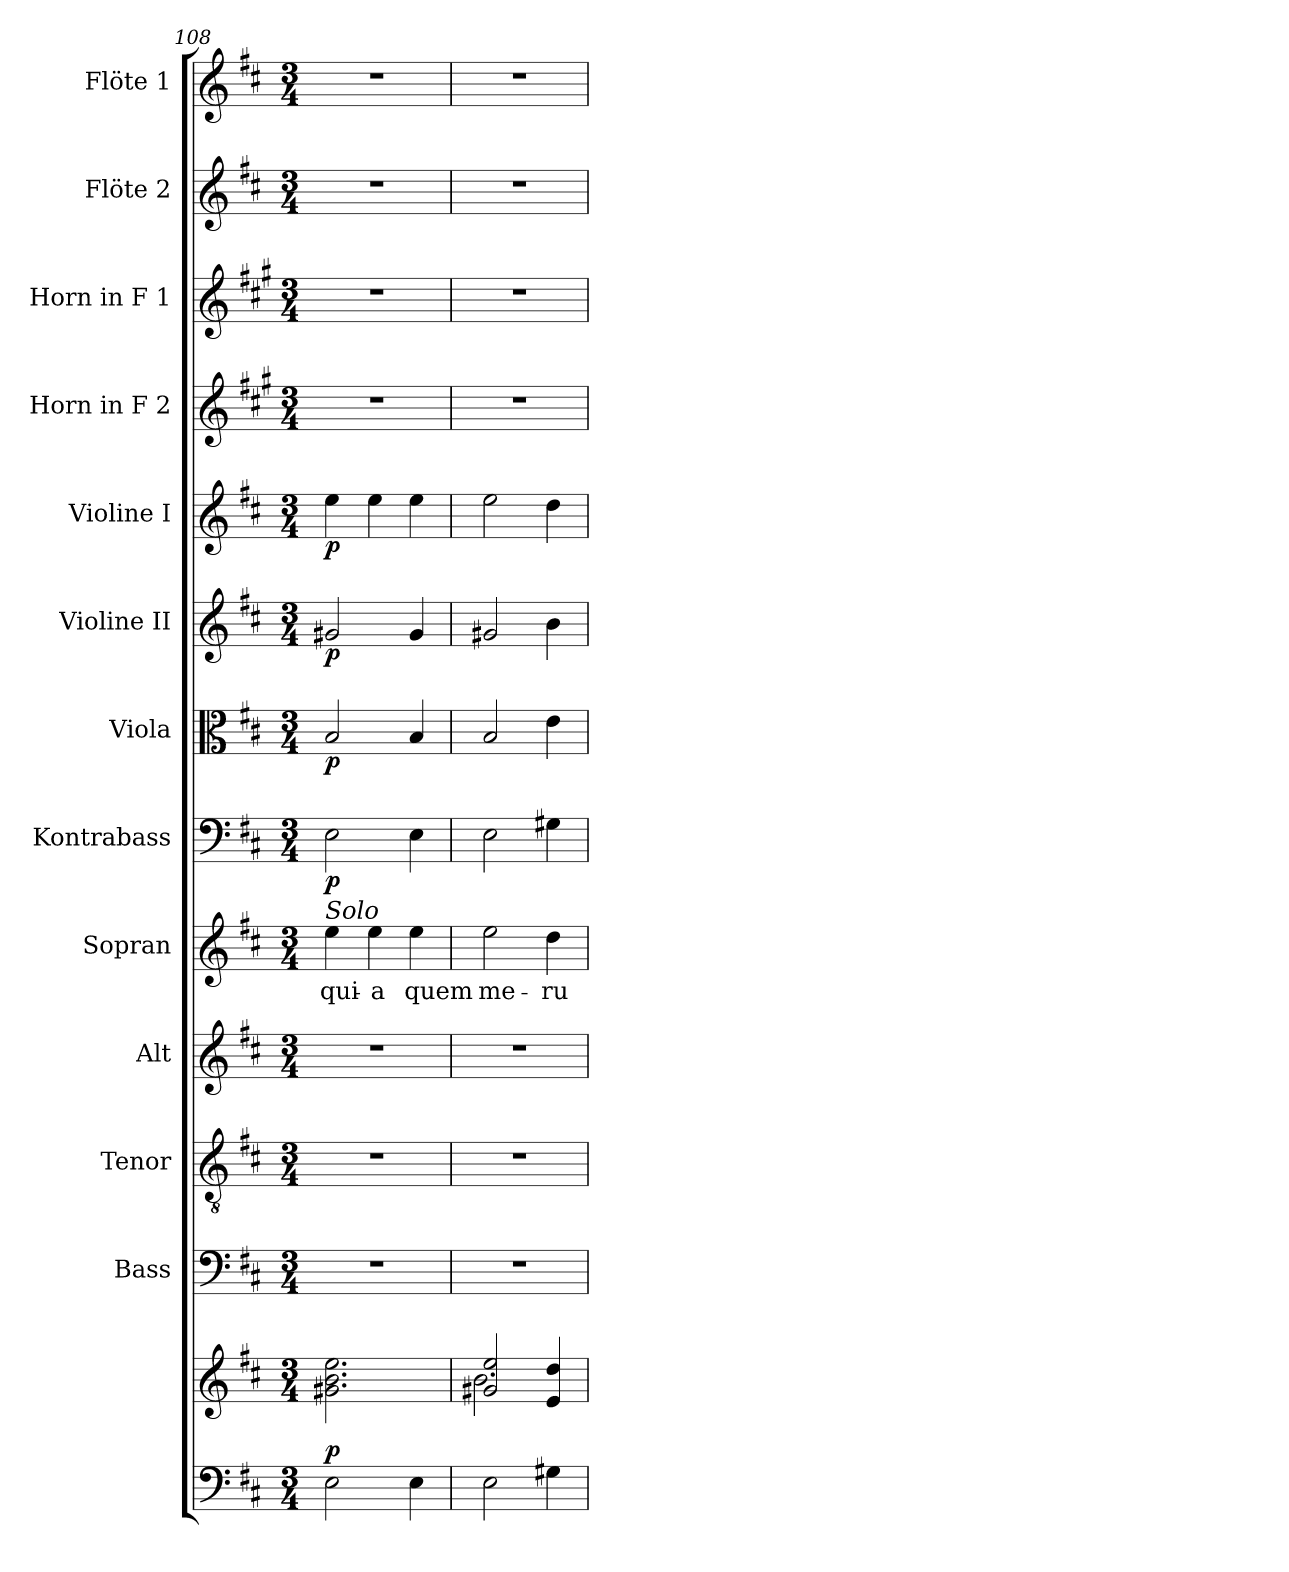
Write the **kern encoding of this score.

**kern	**kern	**dynam	**kern	**kern	**kern	**kern	**text	**kern	**dynam	**kern	**dynam	**kern	**dynam	**kern	**dynam	**kern	**kern	**kern	**kern
*part13	*part13	*part13	*part12	*part11	*part10	*part9	*part9	*part8	*part8	*part7	*part7	*part6	*part6	*part5	*part5	*part4	*part3	*part2	*part1
*staff14	*staff13	*staff13/14	*staff12	*staff11	*staff10	*staff9	*staff9	*staff8	*staff8	*staff7	*staff7	*staff6	*staff6	*staff5	*staff5	*staff4	*staff3	*staff2	*staff1
*	*	*	*I"Bass	*I"Tenor	*I"Alt	*I"Sopran	*	*I"Kontrabass	*	*I"Viola	*	*I"Violine II	*	*I"Violine I	*	*I"Horn in F 2	*I"Horn in F 1	*I"Flöte 2	*I"Flöte 1
*	*	*	*I'B.	*I'T.	*I'A.	*I'S.	*	*I'Kb.	*	*I'Vla.	*	*I'Vl. II	*	*I'Vl. I	*	*I'Hrn. F 2	*I'Hrn. F 1	*I'Fl. 2	*I'Fl. 1
!!LO:PB:g=z
*clefF4	*clefG2	*	*clefF4	*clefGv2	*clefG2	*clefG2	*	*clefF4	*	*clefC3	*	*clefG2	*	*clefG2	*	*clefG2	*clefG2	*clefG2	*clefG2
*	*	*	*	*	*	*	*	*ITrd7c12	*	*	*	*	*	*	*	*ITrd4c7	*ITrd4c7	*	*
*k[f#c#]	*k[f#c#]	*	*k[f#c#]	*k[f#c#]	*k[f#c#]	*k[f#c#]	*	*k[f#c#]	*	*k[f#c#]	*	*k[f#c#]	*	*k[f#c#]	*	*k[f#c#]	*k[f#c#]	*k[f#c#]	*k[f#c#]
*D:	*D:	*	*D:	*D:	*D:	*D:	*	*D:	*	*D:	*	*D:	*	*D:	*	*D:	*D:	*D:	*D:
*M3/4	*M3/4	*	*M3/4	*M3/4	*M3/4	*M3/4	*	*M3/4	*	*M3/4	*	*M3/4	*	*M3/4	*	*M3/4	*M3/4	*M3/4	*M3/4
=108	=108	=108	=108	=108	=108	=108	=108	=108	=108	=108	=108	=108	=108	=108	=108	=108	=108	=108	=108
!	!	!	!	!	!	!LO:TX:a:i:t=Solo	!	!	!	!	!	!	!	!	!	!	!	!	!
!	!	!LO:DY:a=2	!	!	!	!	!LO:LY:b	!	!LO:DY:b	!	!LO:DY:b	!	!LO:DY:b	!	!LO:DY:b	!	!	!	!
2E\	2.g#X\ 2.b\ 2.ee\	p	2.r	2.r	2.r	4ee\	qui-	2EE\	p	2B/	p	2g#X/	p	4ee\	p	2.r	2.r	2.r	2.r
!	!	!	!	!	!	!	!LO:LY:b	!	!	!	!	!	!	!	!	!	!	!	!
.	.	.	.	.	.	4ee\	-a	.	.	.	.	.	.	4ee\	.	.	.	.	.
!	!	!	!	!	!	!	!LO:LY:b	!	!	!	!	!	!	!	!	!	!	!	!
4E\	.	.	.	.	.	4ee\	quem	4EE\	.	4B/	.	4g#/	.	4ee\	.	.	.	.	.
=109	=109	=109	=109	=109	=109	=109	=109	=109	=109	=109	=109	=109	=109	=109	=109	=109	=109	=109	=109
*	*^	*	*	*	*	*	*	*	*	*	*	*	*	*	*	*	*	*	*
!	!	!	!	!	!	!	!	!LO:LY:b	!	!	!	!	!	!	!	!	!	!	!	!
2E\	2g#X/ 2ee/	2.b\	.	2.r	2.r	2.r	2ee\	me-	2EE\	.	2B/	.	2g#X/	.	2ee\	.	2.r	2.r	2.r	2.r
!	!	!	!	!	!	!	!	!LO:LY:b	!	!	!	!	!	!	!	!	!	!	!	!
4G#X\	4e/ 4dd/	.	.	.	.	.	4dd\	-ru-	4GG#X\	.	4e\	.	4b\	.	4dd\	.	.	.	.	.
*	*v	*v	*	*	*	*	*	*	*	*	*	*	*	*	*	*	*	*	*	*
=	=	=	=	=	=	=	=	=	=	=	=	=	=	=	=	=	=	=	=
*-	*-	*-	*-	*-	*-	*-	*-	*-	*-	*-	*-	*-	*-	*-	*-	*-	*-	*-	*-
